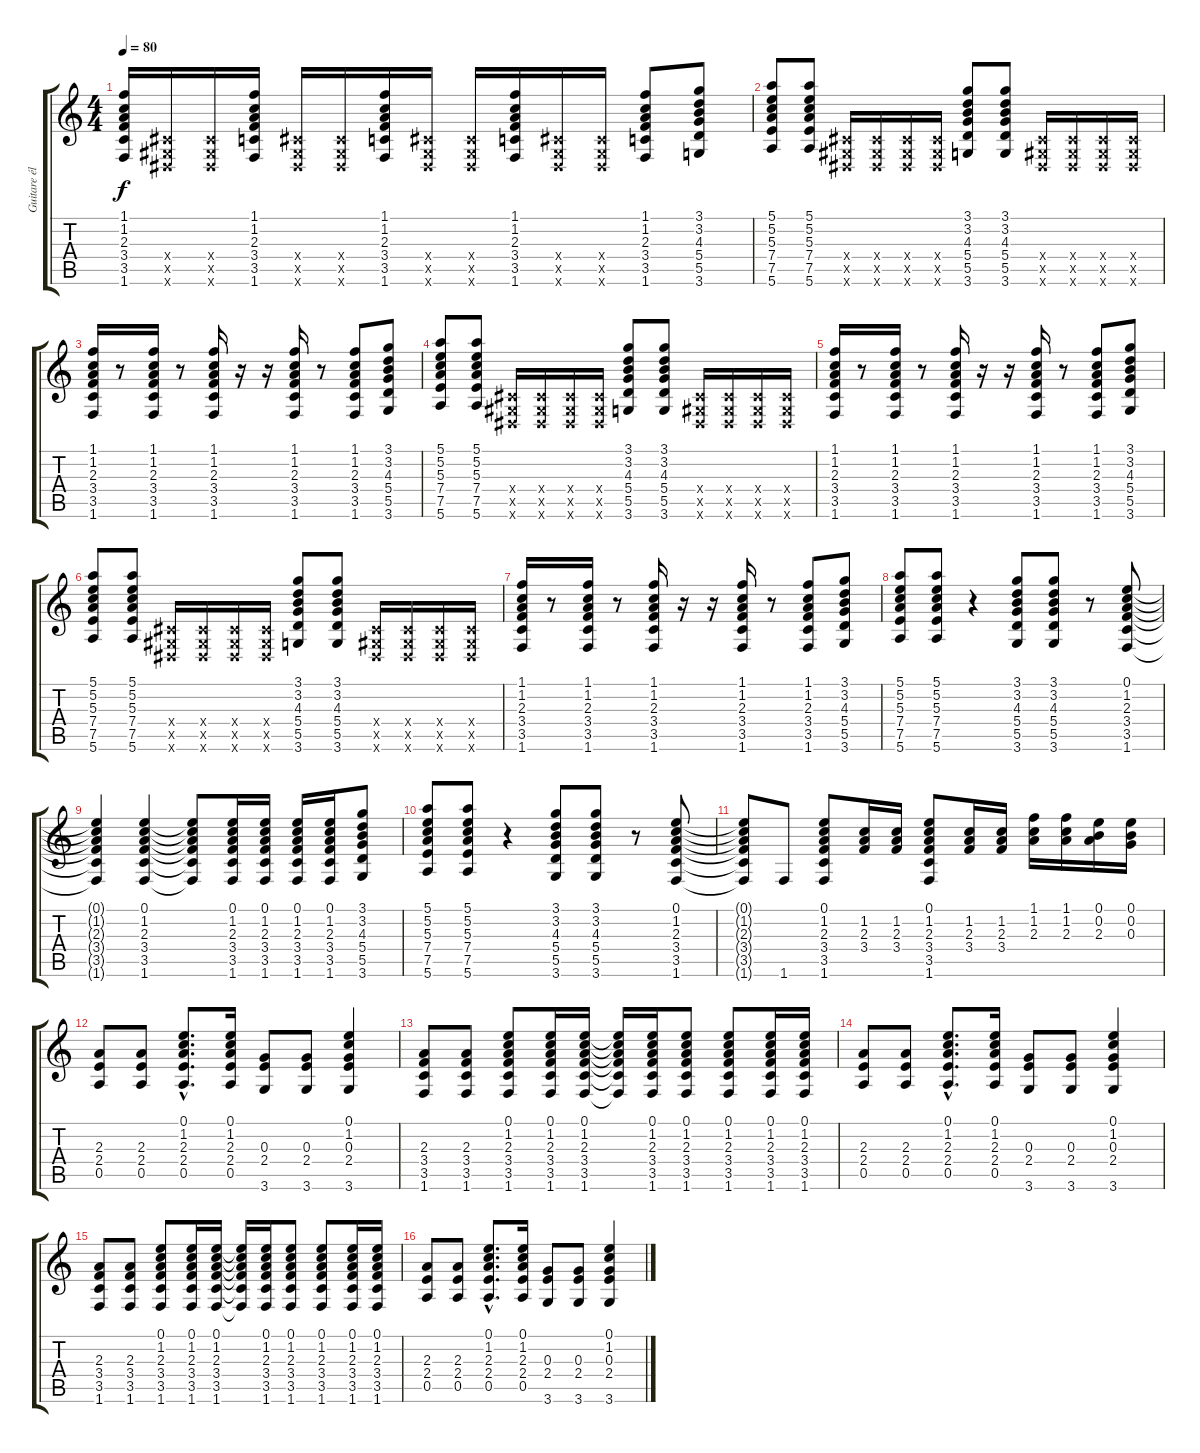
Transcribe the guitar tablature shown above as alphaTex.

\track ("Guitare électrique" "Guitare él") {instrument electricguitarclean}
\staff {score tabs}
\tuning (E4 B3 G3 D3 A2 E2) {hide}
\ts (4 4)
\tempo 80
\clef g2
\ks c
(1.1 1.2 2.3 3.4 3.5 1.6).16{dy f} (-1.4{x} -1.5{x} -1.6{x}).16 (-1.4{x} -1.5{x} -1.6{x}).16 (1.1 1.2 2.3 3.4 3.5 1.6).16 (-1.4{x} -1.5{x} -1.6{x}).16 (-1.4{x} -1.5{x} -1.6{x}).16 (1.1 1.2 2.3 3.4 3.5 1.6).16 (-1.4{x} -1.5{x} -1.6{x}).16 (-1.4{x} -1.5{x} -1.6{x}).16 (1.1 1.2 2.3 3.4 3.5 1.6).16 (-1.4{x} -1.5{x} -1.6{x}).16 (-1.4{x} -1.5{x} -1.6{x}).16 (1.1 1.2 2.3 3.4 3.5 1.6).8 (3.1 3.2 4.3 5.4 5.5 3.6).8 |
(5.1 5.2 5.3 7.4 7.5 5.6).8 (5.1 5.2 5.3 7.4 7.5 5.6).8 (-1.4{x} -1.5{x} -1.6{x}).16 (-1.4{x} -1.5{x} -1.6{x}).16 (-1.4{x} -1.5{x} -1.6{x}).16 (-1.4{x} -1.5{x} -1.6{x}).16 (3.1 3.2 4.3 5.4 5.5 3.6).8 (3.1 3.2 4.3 5.4 5.5 3.6).8 (-1.4{x} -1.5{x} -1.6{x}).16 (-1.4{x} -1.5{x} -1.6{x}).16 (-1.4{x} -1.5{x} -1.6{x}).16 (-1.4{x} -1.5{x} -1.6{x}).16 |
(1.1 1.2 2.3 3.4 3.5 1.6).16 r.8 (1.1 1.2 2.3 3.4 3.5 1.6).16 r.8 (1.1 1.2 2.3 3.4 3.5 1.6).16 r.16 r.16 (1.1 1.2 2.3 3.4 3.5 1.6).16 r.8 (1.1 1.2 2.3 3.4 3.5 1.6).8 (3.1 3.2 4.3 5.4 5.5 3.6).8 |
(5.1 5.2 5.3 7.4 7.5 5.6).8 (5.1 5.2 5.3 7.4 7.5 5.6).8 (-1.4{x} -1.5{x} -1.6{x}).16 (-1.4{x} -1.5{x} -1.6{x}).16 (-1.4{x} -1.5{x} -1.6{x}).16 (-1.4{x} -1.5{x} -1.6{x}).16 (3.1 3.2 4.3 5.4 5.5 3.6).8 (3.1 3.2 4.3 5.4 5.5 3.6).8 (-1.4{x} -1.5{x} -1.6{x}).16 (-1.4{x} -1.5{x} -1.6{x}).16 (-1.4{x} -1.5{x} -1.6{x}).16 (-1.4{x} -1.5{x} -1.6{x}).16 |
(1.1 1.2 2.3 3.4 3.5 1.6).16 r.8 (1.1 1.2 2.3 3.4 3.5 1.6).16 r.8 (1.1 1.2 2.3 3.4 3.5 1.6).16 r.16 r.16 (1.1 1.2 2.3 3.4 3.5 1.6).16 r.8 (1.1 1.2 2.3 3.4 3.5 1.6).8 (3.1 3.2 4.3 5.4 5.5 3.6).8 |
(5.1 5.2 5.3 7.4 7.5 5.6).8 (5.1 5.2 5.3 7.4 7.5 5.6).8 (-1.4{x} -1.5{x} -1.6{x}).16 (-1.4{x} -1.5{x} -1.6{x}).16 (-1.4{x} -1.5{x} -1.6{x}).16 (-1.4{x} -1.5{x} -1.6{x}).16 (3.1 3.2 4.3 5.4 5.5 3.6).8 (3.1 3.2 4.3 5.4 5.5 3.6).8 (-1.4{x} -1.5{x} -1.6{x}).16 (-1.4{x} -1.5{x} -1.6{x}).16 (-1.4{x} -1.5{x} -1.6{x}).16 (-1.4{x} -1.5{x} -1.6{x}).16 |
(1.1 1.2 2.3 3.4 3.5 1.6).16 r.8 (1.1 1.2 2.3 3.4 3.5 1.6).16 r.8 (1.1 1.2 2.3 3.4 3.5 1.6).16 r.16 r.16 (1.1 1.2 2.3 3.4 3.5 1.6).16 r.8 (1.1 1.2 2.3 3.4 3.5 1.6).8 (3.1 3.2 4.3 5.4 5.5 3.6).8 |
(5.1 5.2 5.3 7.4 7.5 5.6).8 (5.1 5.2 5.3 7.4 7.5 5.6).8 r.4 (3.1 3.2 4.3 5.4 5.5 3.6).8 (3.1 3.2 4.3 5.4 5.5 3.6).8 r.8 (0.1 1.2 2.3 3.4 3.5 1.6).8 |
(0.1{t} 1.2{t} 2.3{t} 3.4{t} 3.5{t} 1.6{t}).4 (0.1 1.2 2.3 3.4 3.5 1.6).4 (0.1{t} 1.2{t} 2.3{t} 3.4{t} 3.5{t} 1.6{t}).8 (0.1 1.2 2.3 3.4 3.5 1.6).16 (0.1 1.2 2.3 3.4 3.5 1.6).16 (0.1 1.2 2.3 3.4 3.5 1.6).16 (0.1 1.2 2.3 3.4 3.5 1.6).16 (3.1 3.2 4.3 5.4 5.5 3.6).8 |
(5.1 5.2 5.3 7.4 7.5 5.6).8 (5.1 5.2 5.3 7.4 7.5 5.6).8 r.4 (3.1 3.2 4.3 5.4 5.5 3.6).8 (3.1 3.2 4.3 5.4 5.5 3.6).8 r.8 (0.1 1.2 2.3 3.4 3.5 1.6).8 |
(0.1{t} 1.2{t} 2.3{t} 3.4{t} 3.5{t} 1.6{t}).8 1.6.8 (0.1 1.2 2.3 3.4 3.5 1.6).8 (1.2 2.3 3.4).16 (1.2 2.3 3.4).16 (0.1 1.2 2.3 3.4 3.5 1.6).8 (1.2 2.3 3.4).16 (1.2 2.3 3.4).16 (1.1 1.2 2.3).16 (1.1 1.2 2.3).16 (0.1 0.2 2.3).16 (0.1 0.2 0.3).16 |
(2.3 2.4 0.5).8 (2.3 2.4 0.5).8 (0.1{hac} 1.2{hac} 2.3{hac} 2.4{hac} 0.5{hac}).8{d} (0.1 1.2 2.3 2.4 0.5).16 (0.3 2.4 3.6).8 (0.3 2.4 3.6).8 (0.1 1.2 0.3 2.4 3.6).4 |
(2.3 3.4 3.5 1.6).8 (2.3 3.4 3.5 1.6).8 (0.1 1.2 2.3 3.4 3.5 1.6).8 (0.1 1.2 2.3 3.4 3.5 1.6).16 (0.1 1.2 2.3 3.4 3.5 1.6).16 (0.1{t} 1.2{t} 2.3{t} 3.4{t} 3.5{t} 1.6{t}).16 (0.1 1.2 2.3 3.4 3.5 1.6).16 (0.1 1.2 2.3 3.4 3.5 1.6).8 (0.1 1.2 2.3 3.4 3.5 1.6).8 (0.1 1.2 2.3 3.4 3.5 1.6).16 (0.1 1.2 2.3 3.4 3.5 1.6).16 |
(2.3 2.4 0.5).8 (2.3 2.4 0.5).8 (0.1{hac} 1.2{hac} 2.3{hac} 2.4{hac} 0.5{hac}).8{d} (0.1 1.2 2.3 2.4 0.5).16 (0.3 2.4 3.6).8 (0.3 2.4 3.6).8 (0.1 1.2 0.3 2.4 3.6).4 |
(2.3 3.4 3.5 1.6).8 (2.3 3.4 3.5 1.6).8 (0.1 1.2 2.3 3.4 3.5 1.6).8 (0.1 1.2 2.3 3.4 3.5 1.6).16 (0.1 1.2 2.3 3.4 3.5 1.6).16 (0.1{t} 1.2{t} 2.3{t} 3.4{t} 3.5{t} 1.6{t}).16 (0.1 1.2 2.3 3.4 3.5 1.6).16 (0.1 1.2 2.3 3.4 3.5 1.6).8 (0.1 1.2 2.3 3.4 3.5 1.6).8 (0.1 1.2 2.3 3.4 3.5 1.6).16 (0.1 1.2 2.3 3.4 3.5 1.6).16 |
(2.3 2.4 0.5).8 (2.3 2.4 0.5).8 (0.1{hac} 1.2{hac} 2.3{hac} 2.4{hac} 0.5{hac}).8{d} (0.1 1.2 2.3 2.4 0.5).16 (0.3 2.4 3.6).8 (0.3 2.4 3.6).8 (0.1 1.2 0.3 2.4 3.6).4
